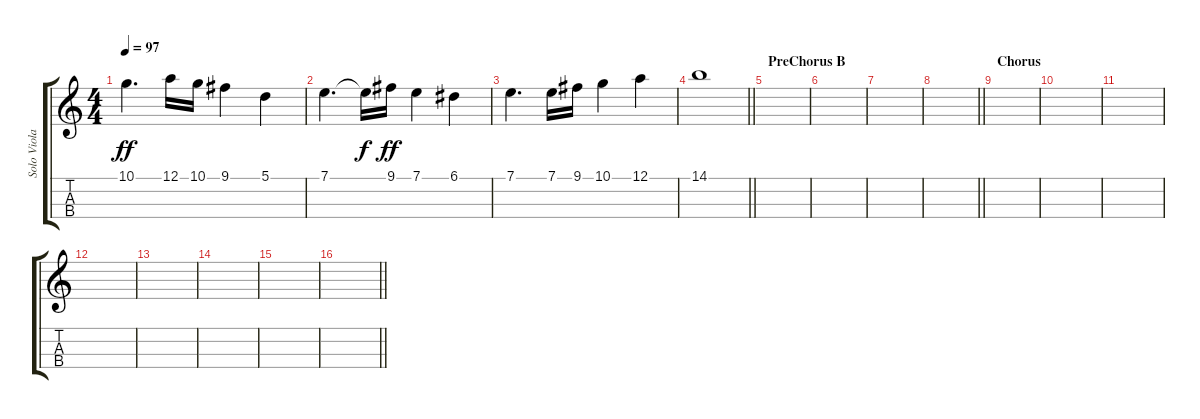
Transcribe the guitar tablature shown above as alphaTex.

\track ("Solo Viola" "Solo Viola") {instrument viola}
\staff {score tabs}
\tuning (A4 D4 G3 C3) {hide}
\ts (4 4)
\tempo 97
\clef g2
\ks c
10.1.4{d dy ff} 12.1.16 10.1.16 9.1.4 5.1.4 |
7.1.4{d} 7.1{t}.16{dy f} 9.1.16{dy ff} 7.1.4 6.1.4 |
7.1.4{d} 7.1.16 9.1.16 10.1.4 12.1.4 |
\barLineRight lightlight
14.1.1 |
\section ("" "PreChorus B")
|
|
|
\barLineRight lightlight
|
\section ("" "Chorus")
|
|
|
|
|
|
|
\barLineRight lightlight
